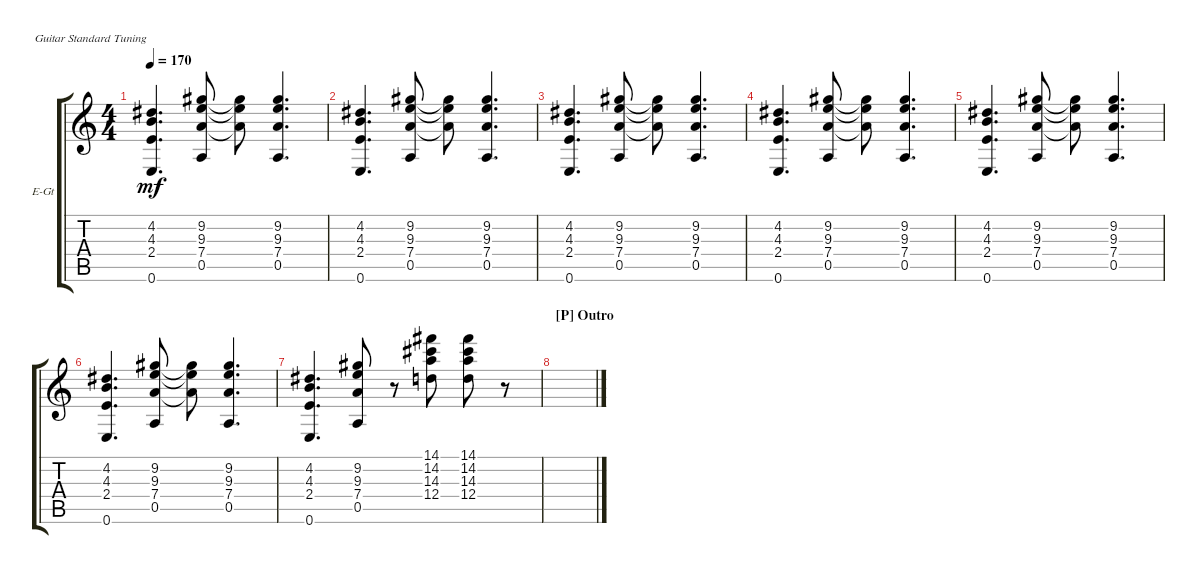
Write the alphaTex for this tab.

\defaultSystemsLayout 4
\bracketExtendMode groupsimilarinstruments
\firstSystemTrackNameOrientation horizontal
\otherSystemsTrackNameOrientation horizontal
\track ("Rhythm Guitar (Drive)" "E-Gt") {instrument overdrivenguitar}
\staff {score tabs}
\tuning (E4 B3 G3 D3 A2 E2)
\ts (4 4)
\tempo 170
\clef g2
\ks c
(2.4 4.3 4.2 0.6).4{d dy mf} (7.4 9.3 9.2 0.5).8 (9.2{t} 9.3{t} 7.4{t}).8 (9.2 9.3 7.4 0.5).4{d} |
(2.4 4.3 4.2 0.6).4{d} (7.4 9.3 9.2 0.5).8 (9.2{t} 9.3{t} 7.4{t}).8 (9.2 9.3 7.4 0.5).4{d} |
(2.4 4.3 4.2 0.6).4{d} (7.4 9.3 9.2 0.5).8 (9.2{t} 9.3{t} 7.4{t}).8 (9.2 9.3 7.4 0.5).4{d} |
(2.4 4.3 4.2 0.6).4{d} (7.4 9.3 9.2 0.5).8 (9.2{t} 9.3{t} 7.4{t}).8 (9.2 9.3 7.4 0.5).4{d} |
(2.4 4.3 4.2 0.6).4{d} (7.4 9.3 9.2 0.5).8 (9.2{t} 9.3{t} 7.4{t}).8 (9.2 9.3 7.4 0.5).4{d} |
(2.4 4.3 4.2 0.6).4{d} (7.4 9.3 9.2 0.5).8 (9.2{t} 9.3{t} 7.4{t}).8 (9.2 9.3 7.4 0.5).4{d} |
(2.4 4.3 4.2 0.6).4{d} (7.4 9.3 9.2 0.5).8 r.8 (14.2 14.3 12.4 14.1).8 (14.2 14.3 12.4 14.1).8 r.8 |
\section ("P" "Outro")
